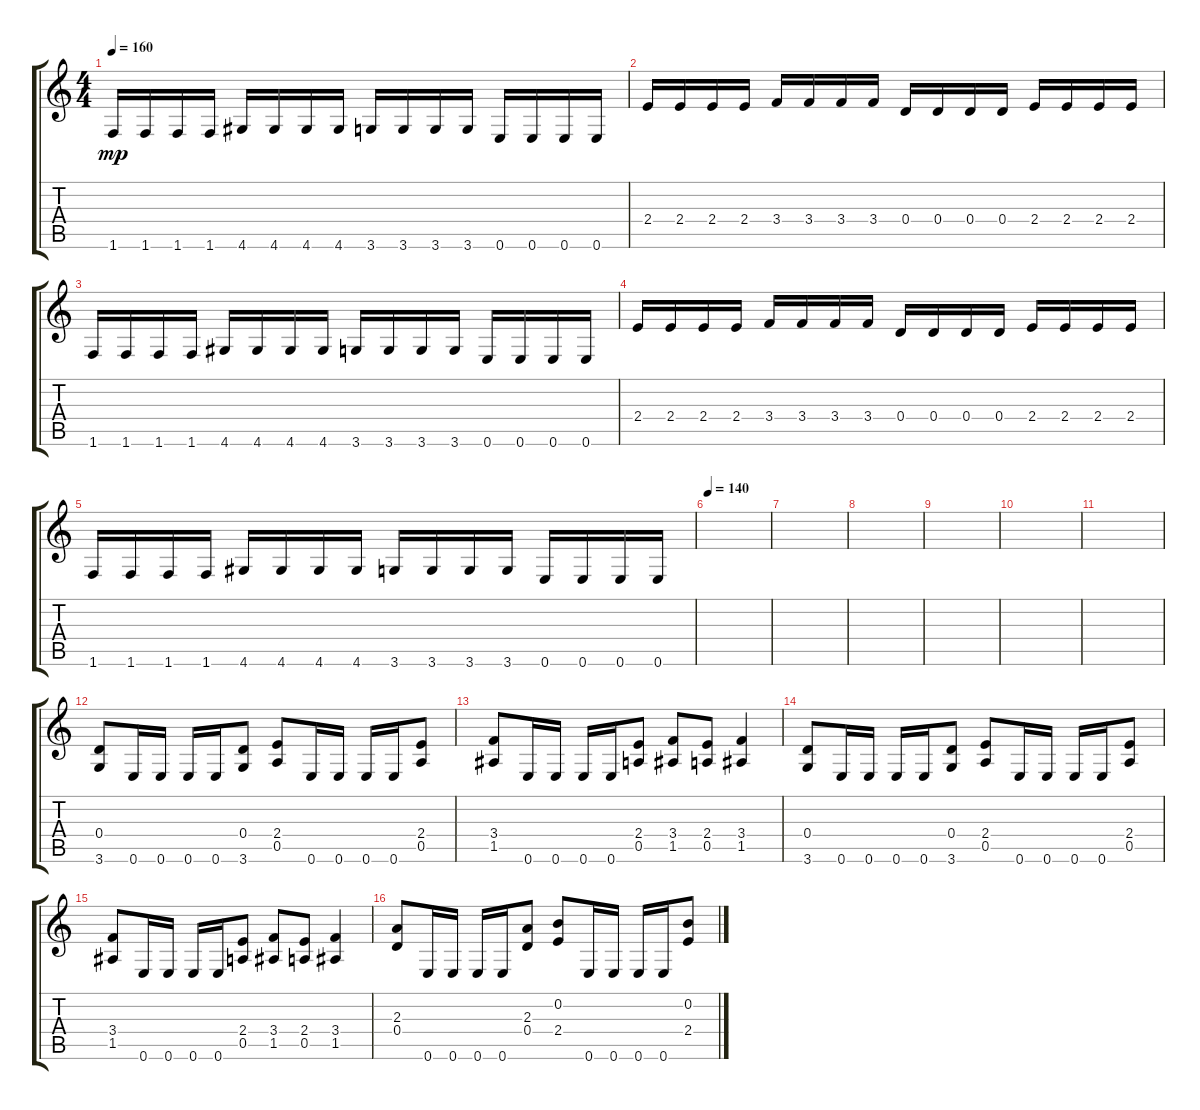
\track "" {instrument overdrivenguitar}
\staff {score tabs}
\tuning (E4 B3 G3 D3 A2 E2) {hide}
\ts (4 4)
\tempo 160
\clef g2
\ks c
1.6.16{dy mp} 1.6.16 1.6.16 1.6.16 4.6.16 4.6.16 4.6.16 4.6.16 3.6.16 3.6.16 3.6.16 3.6.16 0.6.16 0.6.16 0.6.16 0.6.16 |
2.4.16 2.4.16 2.4.16 2.4.16 3.4.16 3.4.16 3.4.16 3.4.16 0.4.16 0.4.16 0.4.16 0.4.16 2.4.16 2.4.16 2.4.16 2.4.16 |
1.6.16 1.6.16 1.6.16 1.6.16 4.6.16 4.6.16 4.6.16 4.6.16 3.6.16 3.6.16 3.6.16 3.6.16 0.6.16 0.6.16 0.6.16 0.6.16 |
2.4.16 2.4.16 2.4.16 2.4.16 3.4.16 3.4.16 3.4.16 3.4.16 0.4.16 0.4.16 0.4.16 0.4.16 2.4.16 2.4.16 2.4.16 2.4.16 |
1.6.16 1.6.16 1.6.16 1.6.16 4.6.16 4.6.16 4.6.16 4.6.16 3.6.16 3.6.16 3.6.16 3.6.16 0.6.16 0.6.16 0.6.16 0.6.16 |
\tempo 140
|
|
|
|
|
|
(0.4 3.6).8 0.6.16 0.6.16 0.6.16 0.6.16 (0.4 3.6).8 (2.4 0.5).8 0.6.16 0.6.16 0.6.16 0.6.16 (2.4 0.5).8 |
(3.4 1.5).8 0.6.16 0.6.16 0.6.16 0.6.16 (2.4 0.5).8 (3.4 1.5).8 (2.4 0.5).8 (3.4 1.5).4 |
(0.4 3.6).8 0.6.16 0.6.16 0.6.16 0.6.16 (0.4 3.6).8 (2.4 0.5).8 0.6.16 0.6.16 0.6.16 0.6.16 (2.4 0.5).8 |
(3.4 1.5).8 0.6.16 0.6.16 0.6.16 0.6.16 (2.4 0.5).8 (3.4 1.5).8 (2.4 0.5).8 (3.4 1.5).4 |
(2.3 0.4).8 0.6.16 0.6.16 0.6.16 0.6.16 (2.3 0.4).8 (0.2 2.4).8 0.6.16 0.6.16 0.6.16 0.6.16 (0.2 2.4).8
